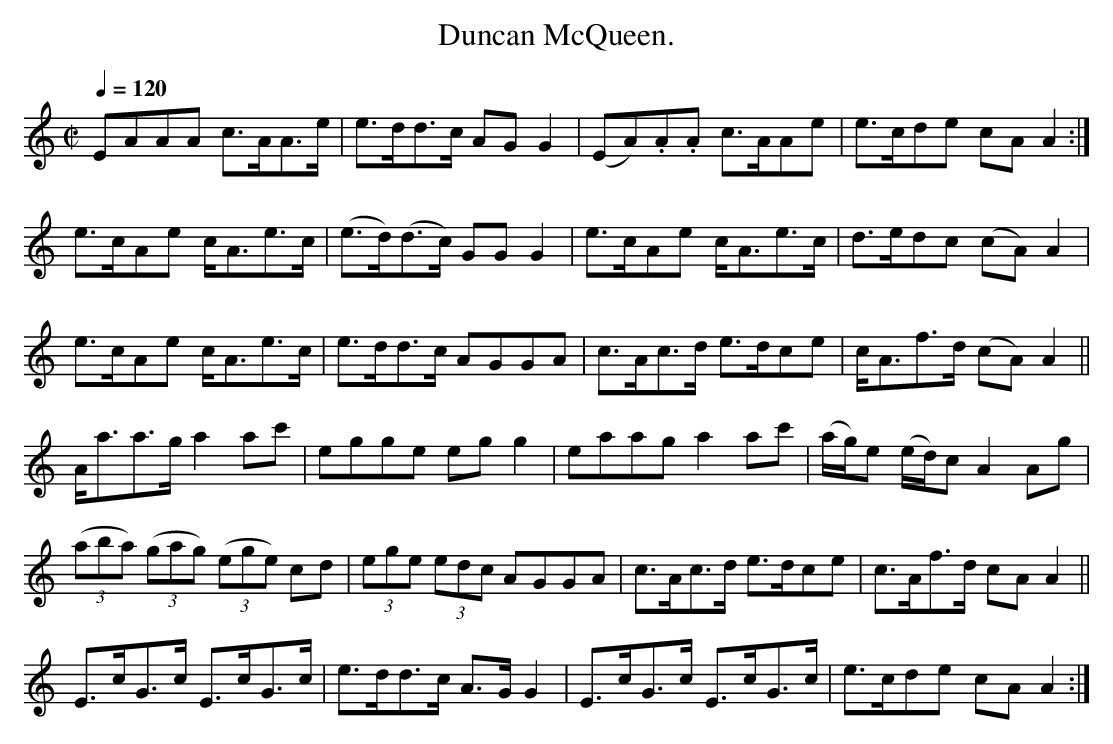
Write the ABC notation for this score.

X:1
T:Duncan McQueen.
M:C|
L:1/8
Q:1/4=120
K:A Minor
   EAAA      c>AA>e|  e>dd>c  AG G2|(EA).A.A c>AAe | e>cde     cA A2:|
   e>cAe      c<Ae>c| (e>d)(d>c) GG G2| e>cAe  c<Ae>c| d>edc    (cA)A2 |
   e>cAe      c<Ae>c|  e>dd>c  AGGA| c>Ac>d e>dce | c<Af>d   (cA)A2||
   A<aa>g     a2   ac'|  egge   eg g2| eaag  a2 ac'|(a/g/)e (e/d/)c A2 Ag |
(3(aba) (3(gag) (3(ege) cd |(3ege (3edc  AGGA| c>Ac>d e>dce | c>Af>d    cA A2||
   E>cG>c     E>cG>c|  e>dd>c  A>GG2| E>cG>c E>cG>c| e>cde     cA A2:|
